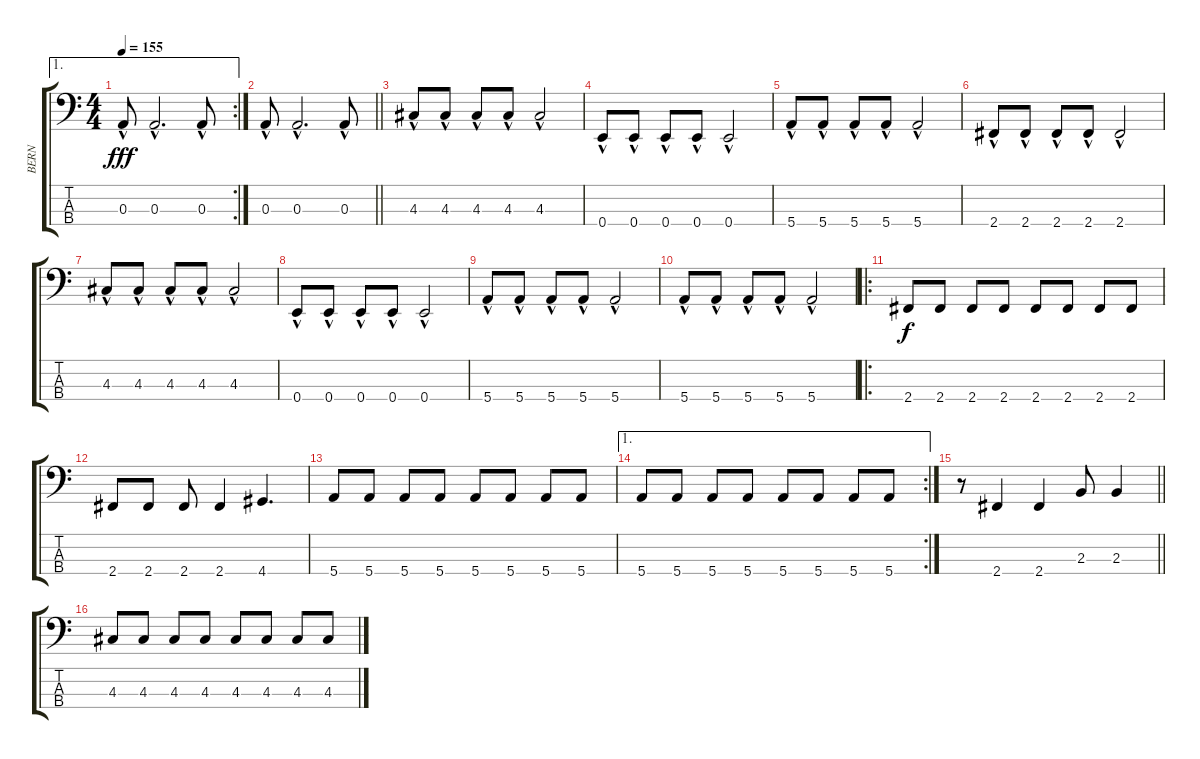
\track ("BERN" "BERN") {instrument electricbassfinger}
\staff {score tabs}
\tuning (G2 D2 A1 E1) {hide}
\ae 1
\rc 2
\ts (4 4)
\tempo 155
\clef f4
\ks c
0.3{hac}.8{dy fff} 0.3{hac}.2{d} 0.3{hac}.8 |
\barLineRight lightlight
0.3{hac}.8 0.3{hac}.2{d} 0.3{hac}.8 |
4.3{hac}.8 4.3{hac}.8 4.3{hac}.8 4.3{hac}.8 4.3{hac}.2 |
0.4{hac}.8 0.4{hac}.8 0.4{hac}.8 0.4{hac}.8 0.4{hac}.2 |
5.4{hac}.8 5.4{hac}.8 5.4{hac}.8 5.4{hac}.8 5.4{hac}.2 |
2.4{hac}.8 2.4{hac}.8 2.4{hac}.8 2.4{hac}.8 2.4{hac}.2 |
4.3{hac}.8 4.3{hac}.8 4.3{hac}.8 4.3{hac}.8 4.3{hac}.2 |
0.4{hac}.8 0.4{hac}.8 0.4{hac}.8 0.4{hac}.8 0.4{hac}.2 |
5.4{hac}.8 5.4{hac}.8 5.4{hac}.8 5.4{hac}.8 5.4{hac}.2 |
5.4{hac}.8 5.4{hac}.8 5.4{hac}.8 5.4{hac}.8 5.4{hac}.2 |
\ro
2.4.8{dy f} 2.4.8 2.4.8 2.4.8 2.4.8 2.4.8 2.4.8 2.4.8 |
2.4.8 2.4.8 2.4.8 2.4.4 4.4.4{d} |
5.4.8 5.4.8 5.4.8 5.4.8 5.4.8 5.4.8 5.4.8 5.4.8 |
\ae 1
\rc 2
5.4.8 5.4.8 5.4.8 5.4.8 5.4.8 5.4.8 5.4.8 5.4.8 |
\barLineRight lightlight
r.8 2.4.4 2.4.4 2.3.8 2.3.4 |
4.3.8 4.3.8 4.3.8 4.3.8 4.3.8 4.3.8 4.3.8 4.3.8
